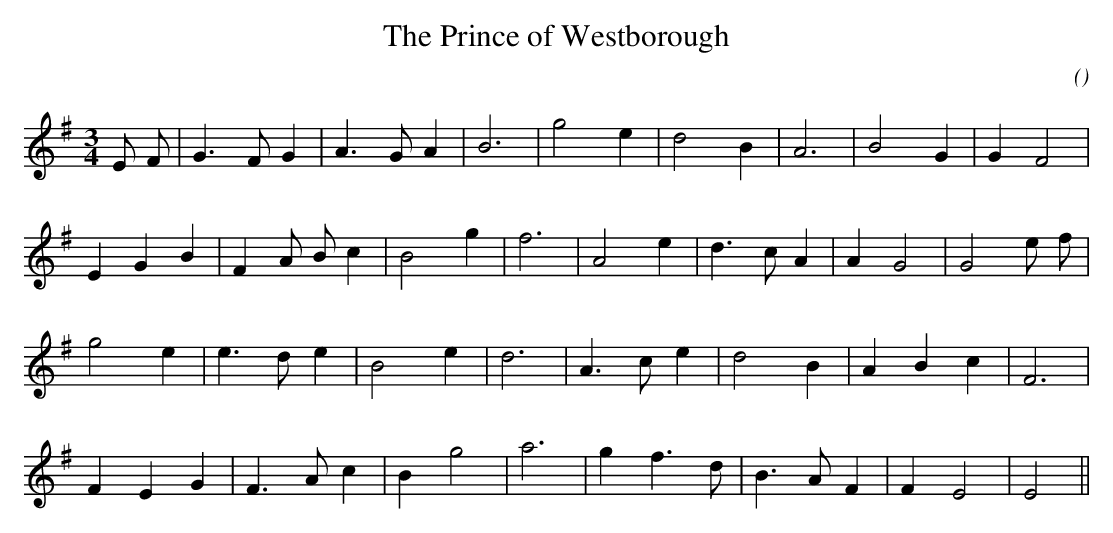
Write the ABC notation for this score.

X:1
T: The Prince of Westborough
C:
O:
M:3/4
K:Em
K:Em
M:3/4
L:1/16
E2 F2 |G6 F2 G4 |A6 G2 A4 |B12 |g8 e4 |d8 B4 |A12 |B8 G4 |G4 F8 |
E4 G4 B4 |F4 A2 B2 c4 |B8 g4 |f12 |A8 e4 |d6 c2 A4 |A4 G8|G8 e2 f2 |
g8 e4 |e6 d2 e4 |B8 e4 |d12 |A6 c2 e4 |d8 B4 |A4 B4 c4 |F12 |
F4 E4 G4 |F6 A2 c4 |B4 g8 |a12 |g4 f6 d2 |B6 A2 F4 |F4 E8|E8 ||
